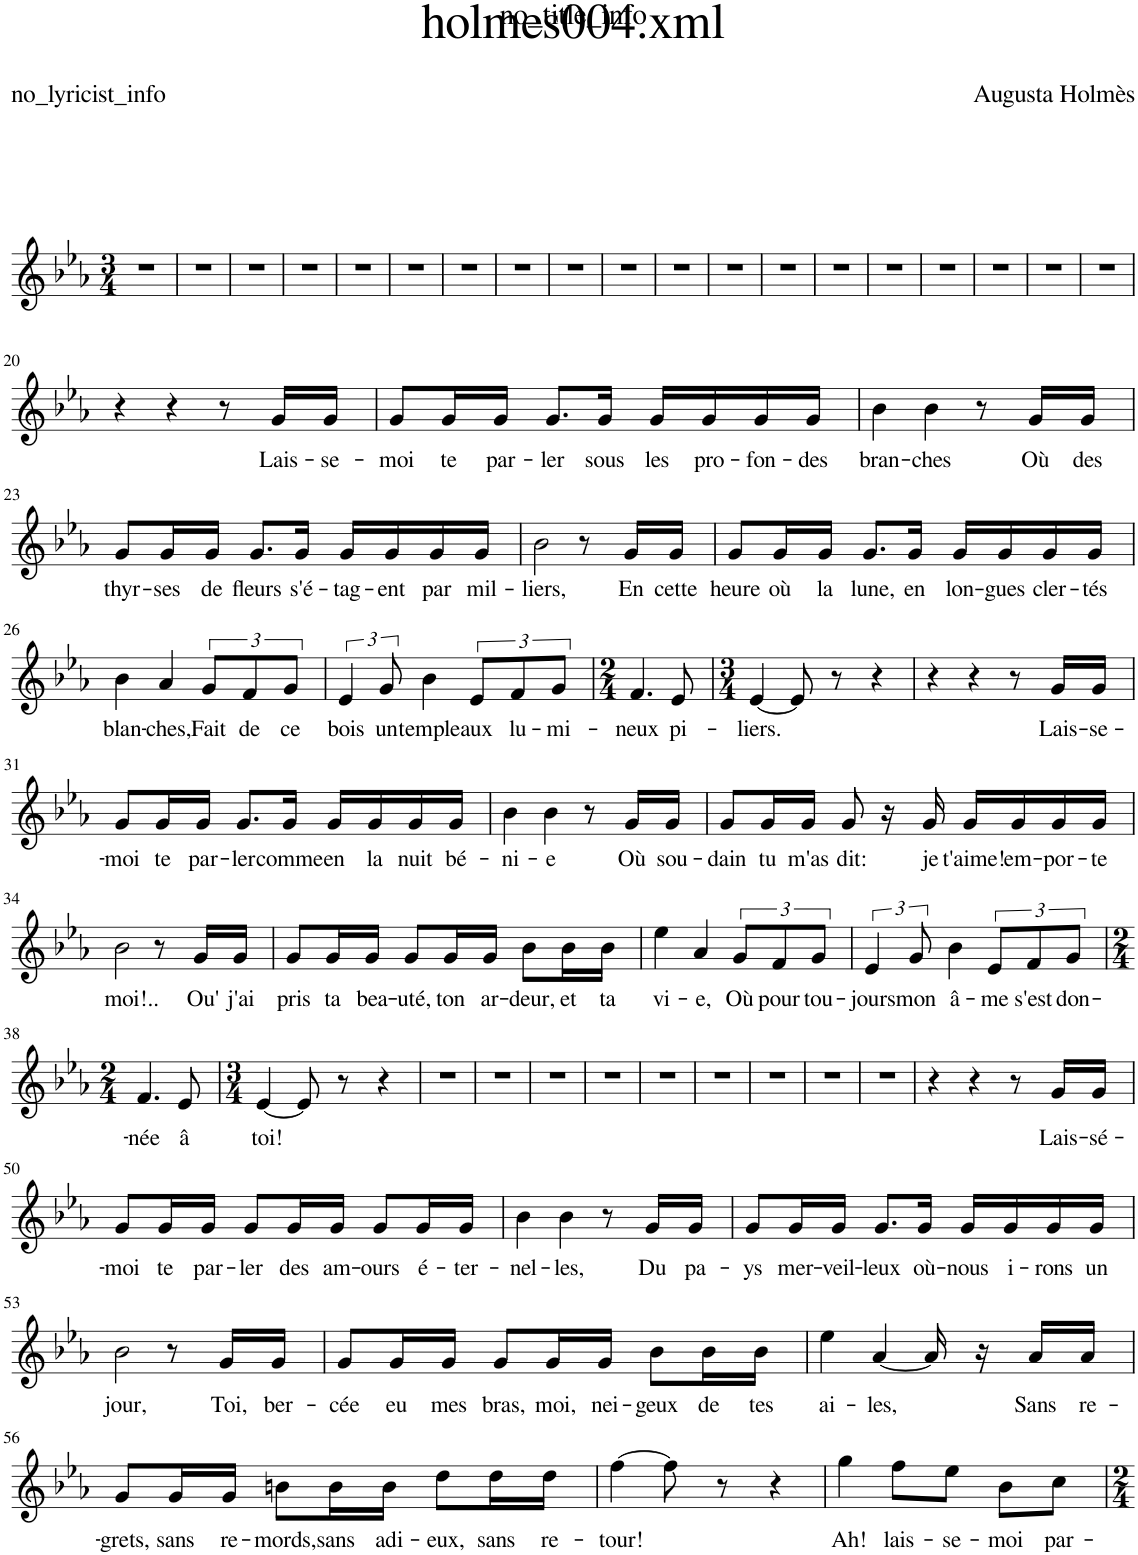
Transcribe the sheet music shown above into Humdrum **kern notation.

**kern	**text
*part1	*part1
*staff1	*staff1
*I"Piano	*
*I'Pno	*
*clefG2	*
*k[b-e-a-]	*
*M3/4	*
=1	=1
2.r	.
=2	=2
2.r	.
=3	=3
2.r	.
=4	=4
2.r	.
=5	=5
2.r	.
=6	=6
2.r	.
=7	=7
2.r	.
=8	=8
2.r	.
=9	=9
2.r	.
=10	=10
2.r	.
=11	=11
2.r	.
=12	=12
2.r	.
=13	=13
2.r	.
=14	=14
2.r	.
=15	=15
2.r	.
=16	=16
2.r	.
=17	=17
2.r	.
=18	=18
2.r	.
=19	=19
2.r	.
!!LO:LB:g=z
=20	=20
4r	.
4r	.
8r	.
!	!LO:LY:b
16g/LL	Lais-
!	!LO:LY:b
16g/JJ	-se-
=21	=21
!	!LO:LY:b
8g/L	-moi
!	!LO:LY:b
16g/L	te
!	!LO:LY:b
16g/JJ	par-
!	!LO:LY:b
8.g/L	-ler
!	!LO:LY:b
16g/Jk	sous
!	!LO:LY:b
16g/LL	les
!	!LO:LY:b
16g/	pro-
!	!LO:LY:b
16g/	-fon-
!	!LO:LY:b
16g/JJ	-des
=22	=22
!	!LO:LY:b
4b-\	bran-
!	!LO:LY:b
4b-\	-ches
8r	.
!	!LO:LY:b
16g/LL	Où
!	!LO:LY:b
16g/JJ	des
!!LO:LB:g=z
=23	=23
!	!LO:LY:b
8g/L	thyr-
!	!LO:LY:b
16g/L	-ses
!	!LO:LY:b
16g/JJ	de
!	!LO:LY:b
8.g/L	fleurs
!	!LO:LY:b
16g/Jk	s'é-
!	!LO:LY:b
16g/LL	-tag-
!	!LO:LY:b
16g/	-ent
!	!LO:LY:b
16g/	par
!	!LO:LY:b
16g/JJ	mil-
=24	=24
!	!LO:LY:b
2b-\	-liers,
8r	.
!	!LO:LY:b
16g/LL	En
!	!LO:LY:b
16g/JJ	cette
=25	=25
!	!LO:LY:b
8g/L	heure
!	!LO:LY:b
16g/L	où
!	!LO:LY:b
16g/JJ	la
!	!LO:LY:b
8.g/L	lune,
!	!LO:LY:b
16g/Jk	en
!	!LO:LY:b
16g/LL	lon-
!	!LO:LY:b
16g/	-gues
!	!LO:LY:b
16g/	cler-
!	!LO:LY:b
16g/JJ	-tés
!!LO:LB:g=z
=26	=26
!	!LO:LY:b
4b-\	blan-
!	!LO:LY:b
4a-/	-ches,
!	!LO:LY:b
12g/L	Fait
!	!LO:LY:b
12f/	de
!	!LO:LY:b
12g/J	ce
=27	=27
!	!LO:LY:b
6e-/	bois
!	!LO:LY:b
12g/	un
!	!LO:LY:b
4b-\	temple
!	!LO:LY:b
12e-/L	aux
!	!LO:LY:b
12f/	lu-
!	!LO:LY:b
12g/J	-mi-
=28	=28
*M2/4	*
!	!LO:LY:b
4.f/	-neux
!	!LO:LY:b
8e-/	pi-
=29	=29
*M3/4	*
!	!LO:LY:b
[4e-/	-liers.
8e-/]	.
8r	.
4r	.
=30	=30
4r	.
4r	.
8r	.
!	!LO:LY:b
16g/LL	Lais-
!	!LO:LY:b
16g/JJ	-se-
!!LO:LB:g=z
=31	=31
!	!LO:LY:b
8g/L	-moi
!	!LO:LY:b
16g/L	te
!	!LO:LY:b
16g/JJ	par-
!	!LO:LY:b
8.g/L	-ler
!	!LO:LY:b
16g/Jk	comme
!	!LO:LY:b
16g/LL	en
!	!LO:LY:b
16g/	la
!	!LO:LY:b
16g/	nuit
!	!LO:LY:b
16g/JJ	bé-
=32	=32
!	!LO:LY:b
4b-\	-ni-
!	!LO:LY:b
4b-\	-e
8r	.
!	!LO:LY:b
16g/LL	Où
!	!LO:LY:b
16g/JJ	sou-
=33	=33
!	!LO:LY:b
8g/L	-dain
!	!LO:LY:b
16g/L	tu
!	!LO:LY:b
16g/JJ	m'as
!	!LO:LY:b
8g/	dit:
16r	.
!	!LO:LY:b
16g/	je
!	!LO:LY:b
16g/LL	t'aime!
!	!LO:LY:b
16g/	em-
!	!LO:LY:b
16g/	-por-
!	!LO:LY:b
16g/JJ	-te
!!LO:LB:g=z
=34	=34
!	!LO:LY:b
2b-\	moi!..
8r	.
!	!LO:LY:b
16g/LL	Ou'
!	!LO:LY:b
16g/JJ	j'ai
=35	=35
!	!LO:LY:b
8g/L	pris
!	!LO:LY:b
16g/L	ta
!	!LO:LY:b
16g/JJ	bea-
!	!LO:LY:b
8g/L	-uté,
!	!LO:LY:b
16g/L	ton
!	!LO:LY:b
16g/JJ	ar-
!	!LO:LY:b
8b-\L	-deur,
!	!LO:LY:b
16b-\L	et
!	!LO:LY:b
16b-\JJ	ta
=36	=36
!	!LO:LY:b
4ee-\	vi-
!	!LO:LY:b
4a-/	-e,
!	!LO:LY:b
12g/L	Où
!	!LO:LY:b
12f/	pour
!	!LO:LY:b
12g/J	tou-
=37	=37
!	!LO:LY:b
6e-/	-jours
!	!LO:LY:b
12g/	mon
!	!LO:LY:b
4b-\	â-
!	!LO:LY:b
12e-/L	-me
!	!LO:LY:b
12f/	s'est
!	!LO:LY:b
12g/J	don-
!!LO:LB:g=z
=38	=38
*M2/4	*
!	!LO:LY:b
4.f/	-née
!	!LO:LY:b
8e-/	â
=39	=39
*M3/4	*
!	!LO:LY:b
[4e-/	toi!
8e-/]	.
8r	.
4r	.
=40	=40
2.r	.
=41	=41
2.r	.
=42	=42
2.r	.
=43	=43
2.r	.
=44	=44
2.r	.
=45	=45
2.r	.
=46	=46
2.r	.
=47	=47
2.r	.
=48	=48
2.r	.
=49	=49
4r	.
4r	.
8r	.
!	!LO:LY:b
16g/LL	Lais-
!	!LO:LY:b
16g/JJ	-sé-
!!LO:LB:g=z
=50	=50
!	!LO:LY:b
8g/L	-moi
!	!LO:LY:b
16g/L	te
!	!LO:LY:b
16g/JJ	par-
!	!LO:LY:b
8g/L	-ler
!	!LO:LY:b
16g/L	des
!	!LO:LY:b
16g/JJ	am-
!	!LO:LY:b
8g/L	-ours
!	!LO:LY:b
16g/L	é-
!	!LO:LY:b
16g/JJ	-ter-
=51	=51
!	!LO:LY:b
4b-\	-nel-
!	!LO:LY:b
4b-\	-les,
8r	.
!	!LO:LY:b
16g/LL	Du
!	!LO:LY:b
16g/JJ	pa-
=52	=52
!	!LO:LY:b
8g/L	-ys
!	!LO:LY:b
16g/L	mer-
!	!LO:LY:b
16g/JJ	-veil-
!	!LO:LY:b
8.g/L	-leux
!	!LO:LY:b
16g/Jk	où-
!	!LO:LY:b
16g/LL	-nous
!	!LO:LY:b
16g/	i-
!	!LO:LY:b
16g/	-rons
!	!LO:LY:b
16g/JJ	un
!!LO:LB:g=z
=53	=53
!	!LO:LY:b
2b-\	jour,
8r	.
!	!LO:LY:b
16g/LL	Toi,
!	!LO:LY:b
16g/JJ	ber-
=54	=54
!	!LO:LY:b
8g/L	-cée
!	!LO:LY:b
16g/L	eu
!	!LO:LY:b
16g/JJ	mes
!	!LO:LY:b
8g/L	bras,
!	!LO:LY:b
16g/L	moi,
!	!LO:LY:b
16g/JJ	nei-
!	!LO:LY:b
8b-\L	-geux
!	!LO:LY:b
16b-\L	de
!	!LO:LY:b
16b-\JJ	tes
=55	=55
!	!LO:LY:b
4ee-\	ai-
!	!LO:LY:b
[4a-/	-les,
16a-/]	.
16r	.
!	!LO:LY:b
16a-/LL	Sans
!	!LO:LY:b
16a-/JJ	re-
!!LO:LB:g=z
=56	=56
!	!LO:LY:b
8g/L	-grets,
!	!LO:LY:b
16g/L	sans
!	!LO:LY:b
16g/JJ	re-
!	!LO:LY:b
8bn\L	-mords,
!	!LO:LY:b
16b\L	sans
!	!LO:LY:b
16b\JJ	adi-
!	!LO:LY:b
8dd\L	-eux,
!	!LO:LY:b
16dd\L	sans
!	!LO:LY:b
16dd\JJ	re-
=57	=57
!	!LO:LY:b
[4ff\	-tour!
8ff\]	.
8r	.
4r	.
=58	=58
!	!LO:LY:b
4gg\	Ah!
!	!LO:LY:b
8ff\L	lais-
!	!LO:LY:b
8ee-\J	-se-
!	!LO:LY:b
8b-\L	-moi
!	!LO:LY:b
8cc\J	par-
=	=
*-	*-
